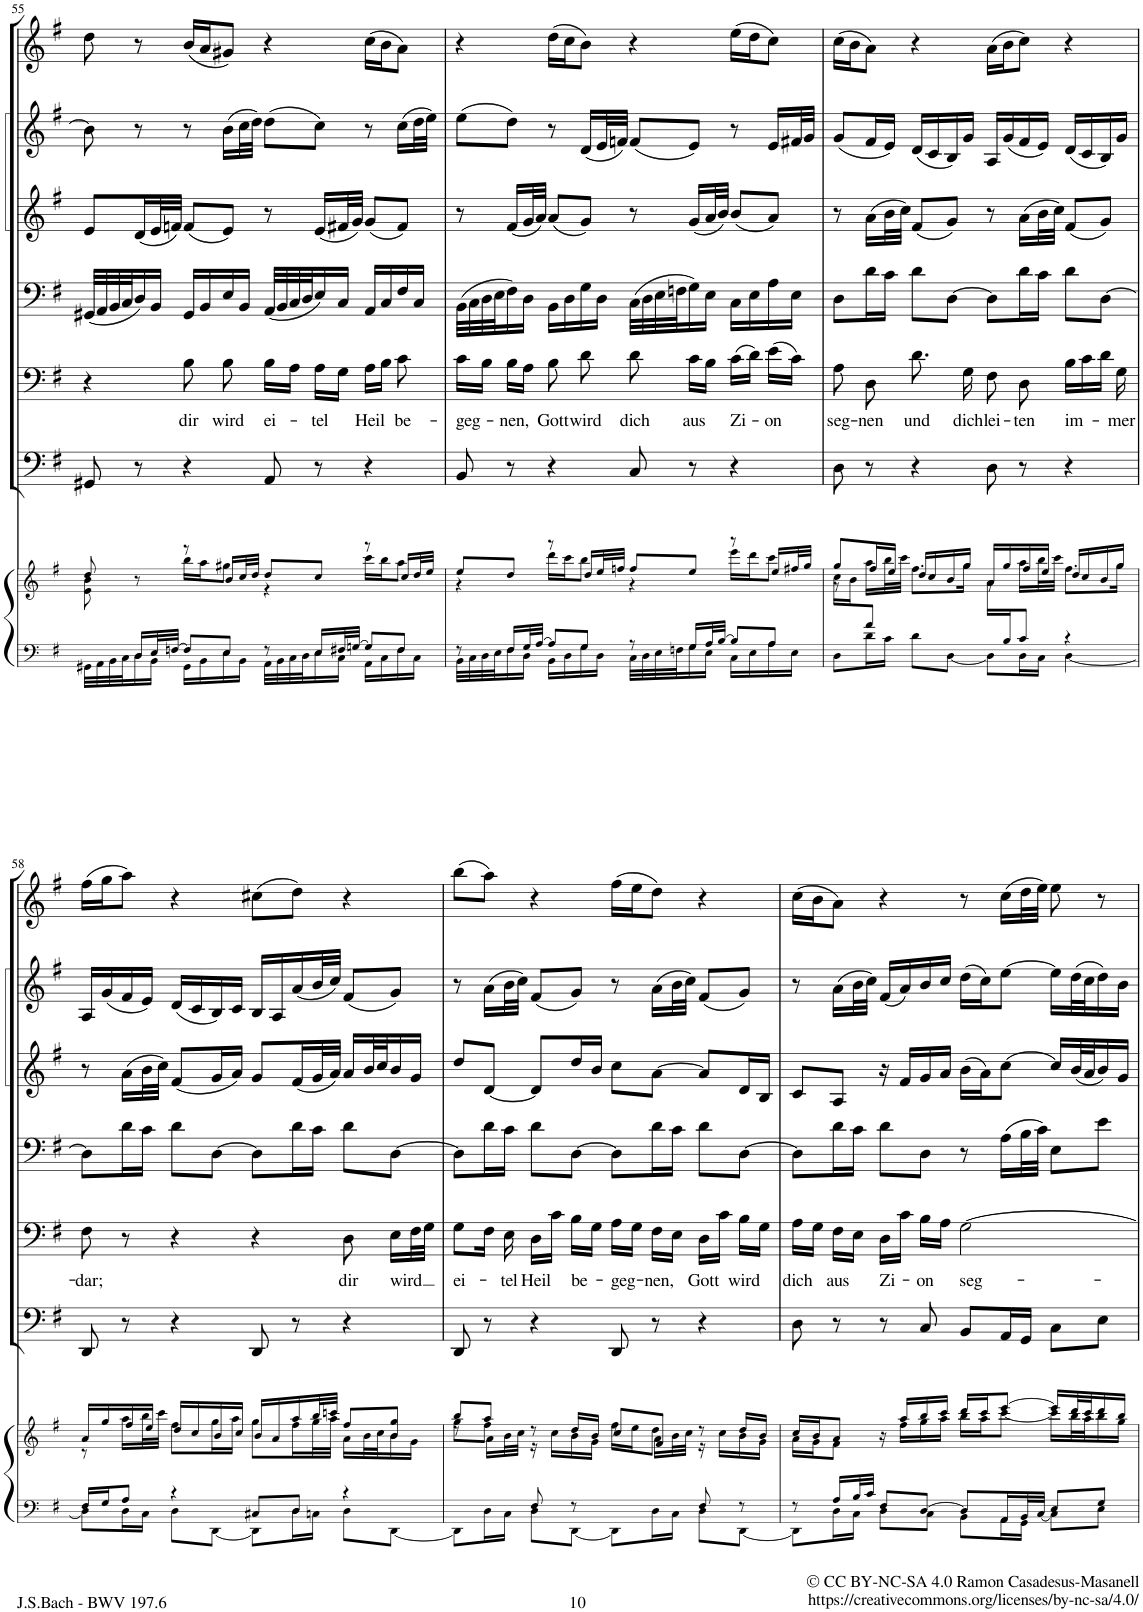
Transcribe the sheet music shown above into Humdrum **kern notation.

**kern	**kern	**kern	**kern	**text	**kern	**kern	**kern	**kern
*part7	*part7	*part6	*part5	*part5	*part4	*part3	*part2	*part1
*staff8	*staff7	*staff6	*staff5	*staff5	*staff4	*staff3	*staff2	*staff1
*I"Piano reduction	*	*I"Continuo	*I"Basso	*	*I"Fagotto obligato	*I"Violino II	*I"Violino I	*I"Oboe I
*I'Pno	*	*	*	*	*	*I'Vln	*I'Vln	*I'Ob
!!LO:PB:g=z
*clefF4	*clefG2	*clefF4	*clefF4	*	*clefF4	*clefG2	*clefG2	*clefG2
*k[f#]	*k[f#]	*k[f#]	*k[f#]	*	*k[f#]	*k[f#]	*k[f#]	*k[f#]
*M4/4	*M4/4	*M4/4	*M4/4	*	*M4/4	*M4/4	*M4/4	*M4/4
*met(c)	*met(c)	*met(c)	*met(c)	*	*met(c)	*met(c)	*met(c)	*met(c)
=55	=55	=55	=55	=55	=55	=55	=55	=55
*^	*^	*	*	*	*	*	*	*
8ryy	32GG#X\LLL	8dd/	8e\ 8b\	8GG#X/	4r	.	(32GG#X/LLL	8e/L	8b\]	8dd\
.	32AA\	.	.	.	.	.	32AA/	.	.	.
.	32BB\	.	.	.	.	.	32BB/	.	.	.
.	32C\J	.	.	.	.	.	32C/J	.	.	.
16D/LL	16D\	8r	8ryy	8r	.	.	16D/)	(16d/L	8r	8r
32E/L	16BB\JJ	.	.	.	.	.	16BB/JJ	32e/L	.	.
[32Fn/JJJ	.	.	.	.	.	.	.	32fn/JJJ)	.	.
!	!	!	!	!	!	!LO:LY:b	!	!	!	!
8F/L]	16GG#\LL	8r	16bb\LL	4r	8B\	dir	16GG#/LL	(8f/L	8r	(16b/LL
.	16BB\	.	16aa\J	.	.	.	16BB/	.	.	16a/J
!	!	!	!	!	!	!LO:LY:b	!	!	!	!
8E/J	16E\	16b/LL	8gg#X\J	.	8B\	wird	16E/	8e/J)	(16b\LL	8g#X/J)
.	16BB\JJ	32cc/L	.	.	.	.	16BB/JJ	.	32cc\L	.
.	.	32dd/JJJ	.	.	.	.	.	.	32dd\JJJ)	.
!	!	!	!	!	!	!LO:LY:b	!	!	!	!
8r	32AA\LLL	8dd/L	4r	8AA/	16B\LL	ei-	(32AA/LLL	8r	(8dd\L	4r
.	32BB\	.	.	.	.	.	32BB/	.	.	.
.	32C\	.	.	.	16A\JJ	.	32C/	.	.	.
.	32D\J	.	.	.	.	.	32D/J	.	.	.
!	!	!	!	!	!	!LO:LY:b	!	!	!	!
16E/LL	16E\	8cc/J	.	8r	16A\LL	-tel	16E/)	(16e/LL	8cc\J)	.
32F#X/L	16C\JJ	.	.	.	16G\JJ	.	16C/JJ	32f#X/L	.	.
[32Gn/JJJ	.	.	.	.	.	.	.	32g/JJJ)	.	.
!	!	!	!	!	!	!LO:LY:b	!	!	!	!
8G/L]	16AA\LL	8r	16ccc\LL	4r	16A\LL	Heil	16AA/LL	(8g/L	8r	(16cc\LL
.	16C\	.	16bb\J	.	16B\JJ	.	16C/	.	.	16b\J
!	!	!	!	!	!	!LO:LY:b	!	!	!	!
8F#/J	16F#\	16cc/LL	8aa\J	.	8c\	be-	16F#/	8f#/J)	(16cc\LL	8a\J)
.	16C\JJ	32dd/L	.	.	.	.	16C/JJ	.	32dd\L	.
.	.	32ee/JJJ	.	.	.	.	.	.	32ee\JJJ)	.
=56	=56	=56	=56	=56	=56	=56	=56	=56	=56	=56
!	!	!	!	!	!	!LO:LY:b	!	!	!	!
8r	32BB\LLL	8ee/L	4r	8BB/	16c\LL	-geg-	(32BB\LLL	8r	(8ee\L	4r
.	32C\	.	.	.	.	.	32C\	.	.	.
.	32D\	.	.	.	16B\JJ	.	32D\	.	.	.
.	32E\J	.	.	.	.	.	32E\J	.	.	.
!	!	!	!	!	!	!LO:LY:b	!	!	!	!
16F#/LL	16F#\	8dd/J	.	8r	16B\LL	-nen,	16F#\)	(16f#/LL	8dd\J)	.
32G/L	16D\JJ	.	.	.	16A\JJ	.	16D\JJ	32g/L	.	.
[32A/JJJ	.	.	.	.	.	.	.	32a/JJJ)	.	.
!	!	!	!	!	!	!LO:LY:b	!	!	!	!
8A/L]	16BB\LL	8r	16ddd\LL	4r	8B\	Gott	16BB\LL	(8a/L	8r	(16dd\LL
.	16D\	.	16ccc\J	.	.	.	16D\	.	.	16cc\J
!	!	!	!	!	!	!LO:LY:b	!	!	!	!
8G/J	16G\	16dd/LL	8bb\J	.	8d\	wird	16G\	8g/J)	(16d/LL	8b\J)
.	16D\JJ	32ee/L	.	.	.	.	16D\JJ	.	32e/L	.
.	.	32ffn/JJJ	.	.	.	.	.	.	32fn/JJJ)	.
!	!	!	!	!	!	!LO:LY:b	!	!	!	!
8r	32C\LLL	8ff/L	4r	8C/	8d\	dich	(32C\LLL	8r	(8f/L	4r
.	32D\	.	.	.	.	.	32D\	.	.	.
.	32E\	.	.	.	.	.	32E\	.	.	.
.	32Fn\J	.	.	.	.	.	32Fn\J	.	.	.
!	!	!	!	!	!	!LO:LY:b	!	!	!	!
16G/LL	16G\	8ee/J	.	8r	16c\LL	aus	16G\)	(16g/LL	8e/J)	.
32A/L	16E\JJ	.	.	.	16B\JJ	.	16E\JJ	32a/L	.	.
[32B/JJJ	.	.	.	.	.	.	.	32b/JJJ)	.	.
!	!	!	!	!	!	!LO:LY:b	!	!	!	!
8B/L]	16C\LL	8r	16eee\LL	4r	(16c\LL	Zi-	16C\LL	(8b/L	8r	(16ee\LL
.	16E\	.	16ddd\J	.	16d\JJ)	.	16E\	.	.	16dd\J
!	!	!	!	!	!	!LO:LY:b	!	!	!	!
8A/J	16A\	16ee/LL	8ccc\J	.	(16e\LL	-on	16A\	8a/J)	16e/LL	8cc\J)
.	16E\JJ	32ff#X/L	.	.	16c\JJ)	.	16E\JJ	.	32f#X/L	.
.	.	32gg/JJJ	.	.	.	.	.	.	32g/JJJ	.
=57	=57	=57	=57	=57	=57	=57	=57	=57	=57	=57
*	*	*	*^	*	*	*	*	*	*	*
!	!	!	!	!	!	!	!LO:LY:b	!	!	!	!
8ryy	8D\L	8gg/L	8r	16cc\LL	8D\	8A\	seg-	8D\L	8r	(8g/L	(16cc\LL
.	.	.	.	16b\J	.	.	.	.	.	.	16b\J
!	!	!	!	!	!	!	!LO:LY:b	!	!	!	!
8a/J	16d\L	16ff#/L	16aa\LL	4.ryy	8r	8D\	-nen	16d\L	(16a\LL	16f#/L	8a\J)
.	16c\JJ	16ee/JJ	32bb\L	.	.	.	.	16c\JJ	32b\L	16e/JJ)	.
.	.	.	32ccc\JJJ	.	.	.	.	.	32cc\JJJ)	.	.
!	!	!	!	!	!	!	!LO:LY:b	!	!	!	!
4ryy	8d\L	16dd/LL	8.ff#\L	.	4r	8.d\	und	8d\L	(8f#/L	(16d/LL	4r
.	.	16cc/	.	.	.	.	.	.	.	16c/	.
.	[8D\J	16b/	.	.	.	.	.	[8D\J	8g/J)	16B/)	.
!	!	!	!	!	!	!	!LO:LY:b	!	!	!	!
.	.	16gg/JJ	16gg\Jk	.	.	16G\	dich	.	.	16g/JJ	.
!	!	!	!	!	!	!	!LO:LY:b	!	!	!	!
16ryy	8D\L]	16a/LL	8r	16a\LL	8D\	8F#\	lei-	8D\L]	8r	16A/LL	(16a\LL
16B/J	.	16gg/	.	4..ryy	.	.	.	.	.	(16g/	16b\J
!	!	!	!	!	!	!	!LO:LY:b	!	!	!	!
8c/J	16D\L	16ff#/	16aa\LL	.	8r	8D\	-ten	16d\L	(16a\LL	16f#/	8cc\J)
.	16C\JJ	16ee/JJ	32bb\L	.	.	.	.	16c\JJ	32b\L	16e/JJ)	.
.	.	.	32ccc\JJJ	.	.	.	.	.	32cc\JJJ)	.	.
!	!	!	!	!	!	!	!LO:LY:b	!	!	!	!
4r	[4D\	16dd/LL	8.ff#\L	.	4r	16B\LL	im-	8d\L	(8f#/L	(16d/LL	4r
.	.	16cc/	.	.	.	16c\	.	.	.	16c/	.
.	.	16b/	.	.	.	16d\JJ	.	[8D\J	8g/J)	16B/)	.
!	!	!	!	!	!	!	!LO:LY:b	!	!	!	!
.	.	16gg/JJ	16gg\Jk	.	.	16G\	-mer-	.	.	16g/JJ	.
*	*	*	*v	*v	*	*	*	*	*	*	*
!!LO:LB:g=z
=58	=58	=58	=58	=58	=58	=58	=58	=58	=58	=58
!	!	!	!	!	!	!LO:LY:b	!	!	!	!
16F#/LL	8D\L]	16a/LL	8r	8DD/	8F#\	-dar;	8D\L]	8r	16A/LL	(16ff#\LL
16G/J	.	16gg/	.	.	.	.	.	.	(16g/	16gg\J
8A/J	16D\L	16ff#/	16aa\LL	8r	8r	.	16d\L	(16a\LL	16f#/	8aa\J)
.	16C\JJ	16ee/JJ	32bb\L	.	.	.	16c\JJ	32b\L	16e/JJ)	.
.	.	.	32ccc\JJJ	.	.	.	.	32cc\JJJ)	.	.
4r	8D\L	16dd/LL	8ff#\L	4r	4r	.	8d\L	(8f#/L	(16d/LL	4r
.	.	16cc/	.	.	.	.	.	.	16c/	.
.	[8DD\J	16b/	16gg\L	.	.	.	[8D\J	16g/L	16B/)	.
.	.	16cc/JJ	16aa\JJ	.	.	.	.	16a/JJ)	16c/JJ	.
8C#X/L	8DD\L]	16b/LL	8gg\L	8DD/	4r	.	8D\L]	8g/L	16B/LL	(8cc#X\L
.	.	16a/	.	.	.	.	.	.	16A/	.
8D/J	16D\L	16aa/	16ff#\L	8r	.	.	16d\L	(16f#/L	(16a/	8dd\J)
.	16Cn\JJ	32bb/L	32gg\L	.	.	.	16c\JJ	32g/L	32b/L	.
.	.	32cccn/JJJ	32aa\JJJ	.	.	.	.	32a/JJJ)	32cc/JJJ)	.
!	!	!	!	!	!	!LO:LY:b	!	!	!	!
4r	8D\L	8ff#/L	16a\LL	4r	8D\	dir	8d\L	16a/LL	(8f#/L	4r
.	.	.	32b\L	.	.	.	.	32b/L	.	.
.	.	.	32cc\J	.	.	.	.	32cc/J	.	.
!	!	!	!	!	!	!LO:LY:b	!	!	!	!
.	[8DD\J	8b/ 8gg/J	16b\	.	16E\LL	wird	[8D\J	16b/	8g/J)	.
.	.	.	16g\JJ	.	32F#\L	.	.	16g/JJ	.	.
.	.	.	.	.	32G\JJJ	.	.	.	.	.
=59	=59	=59	=59	=59	=59	=59	=59	=59	=59	=59
*	*	*	*^	*	*	*	*	*	*	*
!	!	!	!	!	!	!	!LO:LY:b	!	!	!	!
8r	8DD\L]	8bb/L	8gg\L	8ryy	8DD/	8G\L	ei-	8D\L]	8dd/L	8r	(8bb\L
8ryy	16D\L	8aa/J	8ff#\J	16a\LL	8r	16F#\Jk	.	16d\L	[8d/J	(16a\LL	8aa\J)
!	!	!	!	!	!	!	!LO:LY:b	!	!	!	!
.	16C\JJ	.	.	32b\L	.	16E\	-tel	16c\JJ	.	32b\L	.
.	.	.	.	32cc\JJJ	.	.	.	.	.	32cc\JJJ)	.
!	!	!	!	!	!	!	!LO:LY:b	!	!	!	!
8F#/	8D\L	8r	16r	4.ryy	4r	16D\LL	Heil	8d\L	8d/L]	(8f#/L	4r
.	.	.	16cc\LL	.	.	16c\JJ	.	.	.	.	.
!	!	!	!	!	!	!	!LO:LY:b	!	!	!	!
8r	[8DD\J	16dd/LL	16b\	.	.	16B\LL	be-	[8D\J	16dd/L	8g/J)	.
.	.	16b/JJ	16g\JJ	.	.	16G\JJ	.	.	16b/JJ	.	.
!	!	!	!	!	!	!	!LO:LY:b	!	!	!	!
8r	8DD\L]	8cc/L	16ff#\LL	.	8DD/	16A\LL	-geg-	8D\L]	8cc\L	8r	(16ff#\LL
.	.	.	16ee\J	.	.	16G\JJ	.	.	.	.	16ee\J
!	!	!	!	!	!	!	!LO:LY:b	!	!	!	!
8ryy	16D\L	8f#/J	8dd\J	16a\LL	8r	16F#\LL	-nen,	16d\L	[8a\J	(16a\LL	8dd\J)
.	16C\JJ	.	.	32b\L	.	16E\JJ	.	16c\JJ	.	32b\L	.
.	.	.	.	32cc\JJJ	.	.	.	.	.	32cc\JJJ)	.
!	!	!	!	!	!	!	!LO:LY:b	!	!	!	!
8F#/	8D\L	8r	16r	4ryy	4r	16D\LL	Gott	8d\L	8a/L]	(8f#/L	4r
.	.	.	16cc\LL	.	.	16c\JJ	.	.	.	.	.
!	!	!	!	!	!	!	!LO:LY:b	!	!	!	!
8r	[8DD\J	16dd/LL	16b\	.	.	16B\LL	wird	[8D\J	16d/L	8g/J)	.
.	.	16b/JJ	16g\JJ	.	.	16G\JJ	.	.	16B/JJ	.	.
*	*	*	*v	*v	*	*	*	*	*	*	*
=60	=60	=60	=60	=60	=60	=60	=60	=60	=60	=60
!	!	!	!	!	!	!LO:LY:b	!	!	!	!
8r	8DD\L]	16cc/LL	16a\LL	8D\	16A\LL	dich	8D\L]	8c/L	8r	(16cc\LL
.	.	16b/J	16g\J	.	16G\JJ	.	.	.	.	16b\J
!	!	!	!	!	!	!LO:LY:b	!	!	!	!
16A/LL	16D\L	8a/J	8f#\J	8r	16F#\LL	aus	16d\L	8A/J	(16a\LL	8a\J)
32B/L	16C\JJ	.	.	.	16E\JJ	.	16c\JJ	.	32b\L	.
32c/JJJ	.	.	.	.	.	.	.	.	32cc\JJJ)	.
!	!	!	!	!	!	!LO:LY:b	!	!	!	!
8F#/L	8D\L	16r	16ryy	8r	16D\LL	Zi-	8d\L	16r	(16f#/LL	4r
.	.	16aa/LL	16ff#\LL	.	16c\JJ	.	.	16f#/LL	16a/)	.
!	!	!	!	!	!	!LO:LY:b	!	!	!	!
[8D/J	8C\J	16bb/	16gg\	8C/	16B\LL	-on	8D\J	16g/	16b/	.
.	.	16ccc/JJ	16aa\JJ	.	16A\JJ	.	.	16a/JJ	16cc/JJ	.
!	!	!	!	!	!	!LO:LY:b	!	!	!	!
8D/L]	8BB\L	16ddd/LL	16bb\LL	8BB/L	[2G\	seg-	8r	(16b\LL	(16dd\LL	8r
.	.	16ccc/J	16aa\J	.	.	.	.	16a\J)	16cc\J)	.
16AA/L	16AA\L	[8eee/J	[8ccc\J	16AA/L	.	.	(16A\LL	[8cc\J	[8ee\J	(16cc\LL
32BB/L	16GG\JJ	.	.	16GG/JJ	.	.	32B\L	.	.	32dd\L
[<32C/JJJ	.	.	.	.	.	.	32c\JJJ)	.	.	32ee\JJJ)
8E/L	8C\L]	16eee/LL]	16ccc\LL]	8C\L	.	.	8E\L	16cc/LL]	16ee\LL]	8ee\
.	.	32ddd/L	32bb\L	.	.	.	.	(32b/L	(32dd\L	.
.	.	32ccc/J	32aa\J	.	.	.	.	32a/J	32cc\J	.
8G/J	8E\J	16ddd/	16bb\	8E\J	.	.	8e\J	16b/)	16dd\)	8r
.	.	16bb/JJ	16gg\JJ	.	.	.	.	16g/JJ	16b\JJ	.
*v	*v	*	*	*	*	*	*	*	*	*
*	*v	*v	*	*	*	*	*	*	*
=	=	=	=	=	=	=	=	=
*-	*-	*-	*-	*-	*-	*-	*-	*-
